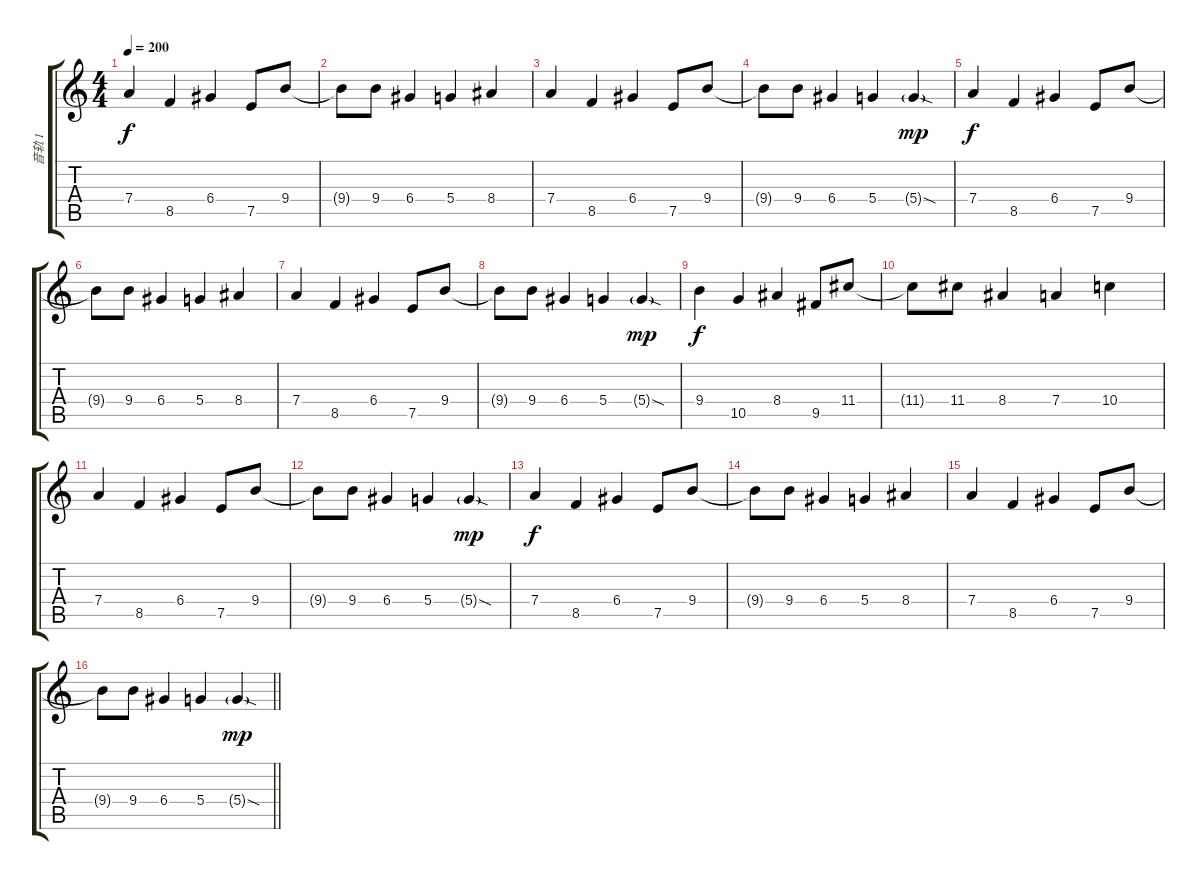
\track ("音轨 1" "音轨 1") {instrument distortionguitar}
\staff {score tabs}
\tuning (E4 B3 G3 D3 A2 E2) {hide}
\ts (4 4)
\tempo 200
\clef g2
\ks c
7.4.4{dy f} 8.5.4 6.4.4 7.5.8 9.4.8 |
9.4{t}.8 9.4.8 6.4.4 5.4.4 8.4.4 |
7.4.4 8.5.4 6.4.4 7.5.8 9.4.8 |
9.4{t}.8 9.4.8 6.4.4 5.4.4 5.4{sod g}.4{dy mp} |
7.4.4{dy f} 8.5.4 6.4.4 7.5.8 9.4.8 |
9.4{t}.8 9.4.8 6.4.4 5.4.4 8.4.4 |
7.4.4 8.5.4 6.4.4 7.5.8 9.4.8 |
9.4{t}.8 9.4.8 6.4.4 5.4.4 5.4{sod g}.4{dy mp} |
9.4.4{dy f} 10.5.4 8.4.4 9.5.8 11.4.8 |
11.4{t}.8 11.4.8 8.4.4 7.4.4 10.4.4 |
7.4.4 8.5.4 6.4.4 7.5.8 9.4.8 |
9.4{t}.8 9.4.8 6.4.4 5.4.4 5.4{sod g}.4{dy mp} |
7.4.4{dy f} 8.5.4 6.4.4 7.5.8 9.4.8 |
9.4{t}.8 9.4.8 6.4.4 5.4.4 8.4.4 |
7.4.4 8.5.4 6.4.4 7.5.8 9.4.8 |
\barLineRight lightlight
9.4{t}.8 9.4.8 6.4.4 5.4.4 5.4{sod g}.4{dy mp}
